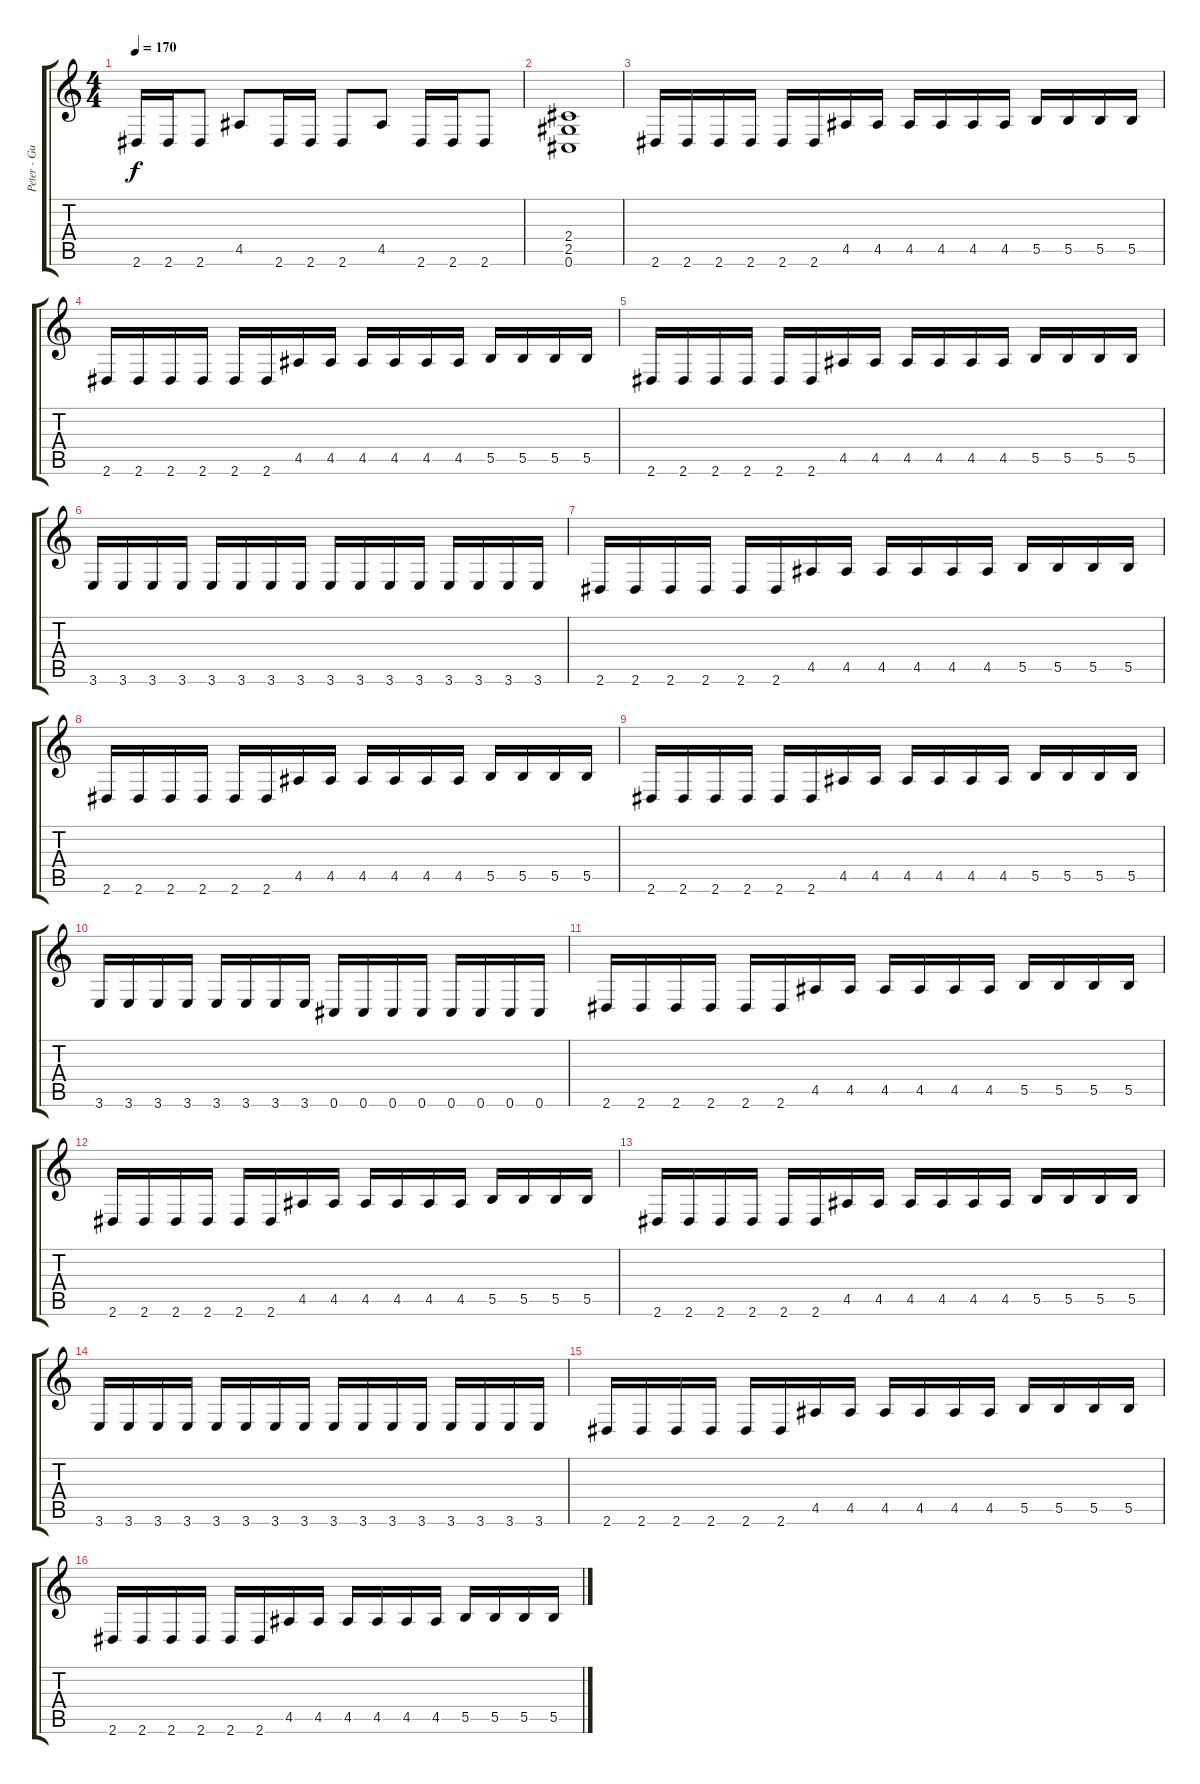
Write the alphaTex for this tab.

\track ("Peter - Guitar, Vocal" "Peter - Gu") {instrument overdrivenguitar}
\staff {score tabs}
\tuning (Db4 Ab3 E3 B2 Gb2 Db2) {hide}
\ts (4 4)
\tempo 170
\clef g2
\ks c
2.6.16{dy f} 2.6.16 2.6.8 4.5.8 2.6.16 2.6.16 2.6.8 4.5.8 2.6.16 2.6.16 2.6.8 |
(2.4 2.5 0.6).1 |
2.6.16 2.6.16 2.6.16 2.6.16 2.6.16 2.6.16 4.5.16 4.5.16 4.5.16 4.5.16 4.5.16 4.5.16 5.5.16 5.5.16 5.5.16 5.5.16 |
2.6.16 2.6.16 2.6.16 2.6.16 2.6.16 2.6.16 4.5.16 4.5.16 4.5.16 4.5.16 4.5.16 4.5.16 5.5.16 5.5.16 5.5.16 5.5.16 |
2.6.16 2.6.16 2.6.16 2.6.16 2.6.16 2.6.16 4.5.16 4.5.16 4.5.16 4.5.16 4.5.16 4.5.16 5.5.16 5.5.16 5.5.16 5.5.16 |
3.6.16 3.6.16 3.6.16 3.6.16 3.6.16 3.6.16 3.6.16 3.6.16 3.6.16 3.6.16 3.6.16 3.6.16 3.6.16 3.6.16 3.6.16 3.6.16 |
2.6.16 2.6.16 2.6.16 2.6.16 2.6.16 2.6.16 4.5.16 4.5.16 4.5.16 4.5.16 4.5.16 4.5.16 5.5.16 5.5.16 5.5.16 5.5.16 |
2.6.16 2.6.16 2.6.16 2.6.16 2.6.16 2.6.16 4.5.16 4.5.16 4.5.16 4.5.16 4.5.16 4.5.16 5.5.16 5.5.16 5.5.16 5.5.16 |
2.6.16 2.6.16 2.6.16 2.6.16 2.6.16 2.6.16 4.5.16 4.5.16 4.5.16 4.5.16 4.5.16 4.5.16 5.5.16 5.5.16 5.5.16 5.5.16 |
3.6.16 3.6.16 3.6.16 3.6.16 3.6.16 3.6.16 3.6.16 3.6.16 0.6.16 0.6.16 0.6.16 0.6.16 0.6.16 0.6.16 0.6.16 0.6.16 |
2.6.16 2.6.16 2.6.16 2.6.16 2.6.16 2.6.16 4.5.16 4.5.16 4.5.16 4.5.16 4.5.16 4.5.16 5.5.16 5.5.16 5.5.16 5.5.16 |
2.6.16 2.6.16 2.6.16 2.6.16 2.6.16 2.6.16 4.5.16 4.5.16 4.5.16 4.5.16 4.5.16 4.5.16 5.5.16 5.5.16 5.5.16 5.5.16 |
2.6.16 2.6.16 2.6.16 2.6.16 2.6.16 2.6.16 4.5.16 4.5.16 4.5.16 4.5.16 4.5.16 4.5.16 5.5.16 5.5.16 5.5.16 5.5.16 |
3.6.16 3.6.16 3.6.16 3.6.16 3.6.16 3.6.16 3.6.16 3.6.16 3.6.16 3.6.16 3.6.16 3.6.16 3.6.16 3.6.16 3.6.16 3.6.16 |
2.6.16 2.6.16 2.6.16 2.6.16 2.6.16 2.6.16 4.5.16 4.5.16 4.5.16 4.5.16 4.5.16 4.5.16 5.5.16 5.5.16 5.5.16 5.5.16 |
2.6.16 2.6.16 2.6.16 2.6.16 2.6.16 2.6.16 4.5.16 4.5.16 4.5.16 4.5.16 4.5.16 4.5.16 5.5.16 5.5.16 5.5.16 5.5.16
